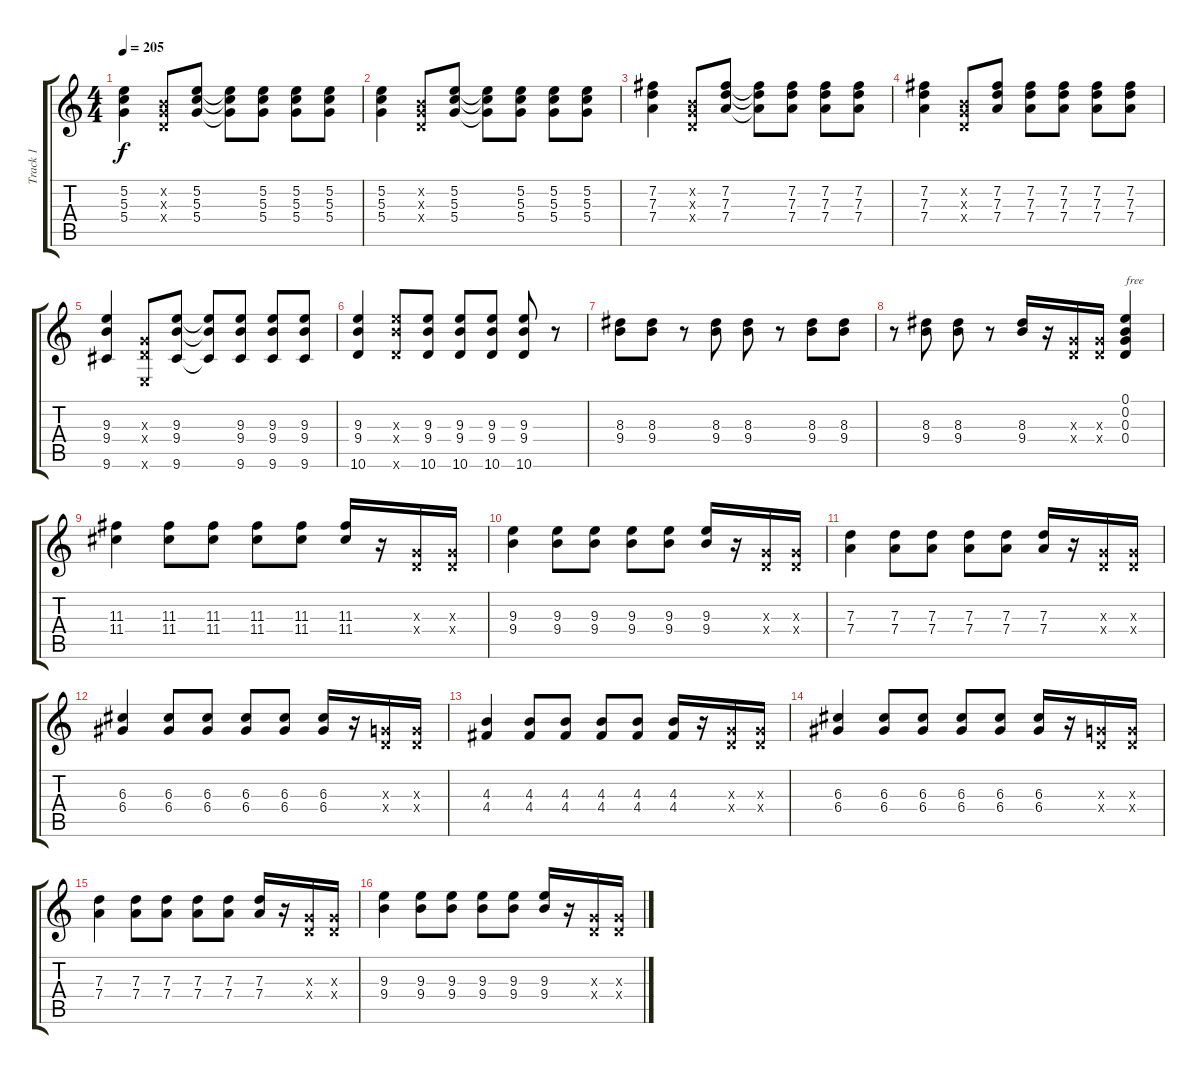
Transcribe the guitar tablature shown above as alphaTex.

\track ("Track 1" "Track 1") {instrument acousticguitarsteel}
\staff {score tabs}
\tuning (E4 B3 G3 D3 A2 E2) {hide}
\ts (4 4)
\tempo 205
\clef g2
\ks c
(5.2 5.3 5.4).4{dy f} (0.2{x} 0.3{x} 0.4{x}).8 (5.2 5.3 5.4).8 (5.2{t} 5.3{t} 5.4{t}).8 (5.2 5.3 5.4).8 (5.2 5.3 5.4).8 (5.2 5.3 5.4).8 |
(5.2 5.3 5.4).4 (0.2{x} 0.3{x} 0.4{x}).8 (5.2 5.3 5.4).8 (5.2{t} 5.3{t} 5.4{t}).8 (5.2 5.3 5.4).8 (5.2 5.3 5.4).8 (5.2 5.3 5.4).8 |
(7.2 7.3 7.4).4 (0.2{x} 0.3{x} 0.4{x}).8 (7.2 7.3 7.4).8 (7.2{t} 7.3{t} 7.4{t}).8 (7.2 7.3 7.4).8 (7.2 7.3 7.4).8 (7.2 7.3 7.4).8 |
(7.2 7.3 7.4).4 (0.2{x} 0.3{x} 0.4{x}).8 (7.2 7.3 7.4).8 (7.2 7.3 7.4).8 (7.2 7.3 7.4).8 (7.2 7.3 7.4).8 (7.2 7.3 7.4).8 |
(9.3 9.4 9.6).4 (0.3{x} 0.4{x} 0.6{x}).8 (9.3 9.4 9.6).8 (9.3{t} 9.4{t} 9.6{t}).8 (9.3 9.4 9.6).8 (9.3 9.4 9.6).8 (9.3 9.4 9.6).8 |
(9.3 9.4 10.6).4 (9.3{x} 9.4{x} 10.6{x}).8 (9.3 9.4 10.6).8 (9.3 9.4 10.6).8 (9.3 9.4 10.6).8 (9.3 9.4 10.6).8 r.8 |
(8.3 9.4).8 (8.3 9.4).8 r.8 (8.3 9.4).8 (8.3 9.4).8 r.8 (8.3 9.4).8 (8.3 9.4).8 |
r.8 (8.3 9.4).8 (8.3 9.4).8 r.8 (8.3 9.4).16 r.16 (0.3{x} 0.4{x}).16 (0.3{x} 0.4{x}).16 (0.1 0.2 0.3 0.4).4{txt "free"} |
(11.3 11.4).4 (11.3 11.4).8 (11.3 11.4).8 (11.3 11.4).8 (11.3 11.4).8 (11.3 11.4).16 r.16 (0.3{x} 0.4{x}).16 (0.3{x} 0.4{x}).16 |
(9.3 9.4).4 (9.3 9.4).8 (9.3 9.4).8 (9.3 9.4).8 (9.3 9.4).8 (9.3 9.4).16 r.16 (0.3{x} 0.4{x}).16 (0.3{x} 0.4{x}).16 |
(7.3 7.4).4 (7.3 7.4).8 (7.3 7.4).8 (7.3 7.4).8 (7.3 7.4).8 (7.3 7.4).16 r.16 (0.3{x} 0.4{x}).16 (0.3{x} 0.4{x}).16 |
(6.3 6.4).4 (6.3 6.4).8 (6.3 6.4).8 (6.3 6.4).8 (6.3 6.4).8 (6.3 6.4).16 r.16 (0.3{x} 0.4{x}).16 (0.3{x} 0.4{x}).16 |
(4.3 4.4).4 (4.3 4.4).8 (4.3 4.4).8 (4.3 4.4).8 (4.3 4.4).8 (4.3 4.4).16 r.16 (0.3{x} 0.4{x}).16 (0.3{x} 0.4{x}).16 |
(6.3 6.4).4 (6.3 6.4).8 (6.3 6.4).8 (6.3 6.4).8 (6.3 6.4).8 (6.3 6.4).16 r.16 (0.3{x} 0.4{x}).16 (0.3{x} 0.4{x}).16 |
(7.3 7.4).4 (7.3 7.4).8 (7.3 7.4).8 (7.3 7.4).8 (7.3 7.4).8 (7.3 7.4).16 r.16 (0.3{x} 0.4{x}).16 (0.3{x} 0.4{x}).16 |
(9.3 9.4).4 (9.3 9.4).8 (9.3 9.4).8 (9.3 9.4).8 (9.3 9.4).8 (9.3 9.4).16 r.16 (0.3{x} 0.4{x}).16 (0.3{x} 0.4{x}).16
